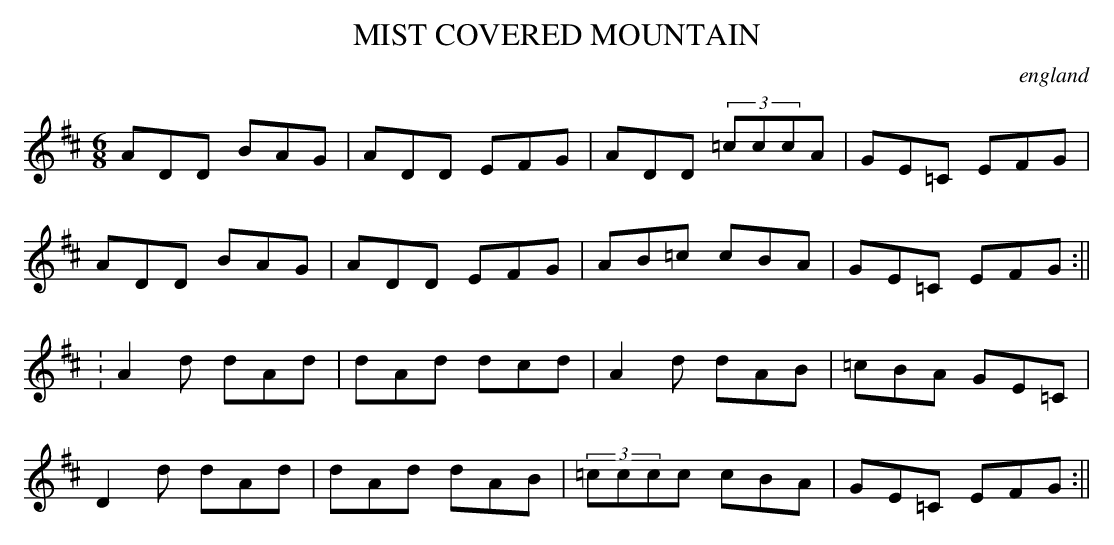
X:1
T:MIST COVERED MOUNTAIN
O:england
M:6/8
L:1/8
K:D
ADD BAG|ADD EFG|ADD (3=cccA|GE=C EFG|
ADD BAG|ADD EFG|AB=c cBA|GE=C EFG:||
:A2 d dAd|dAd dcd|A2 d dAB|=cBA GE=C|
D2 d dAd|dAd dAB|(3=cccc cBA|GE=C EFG:||
